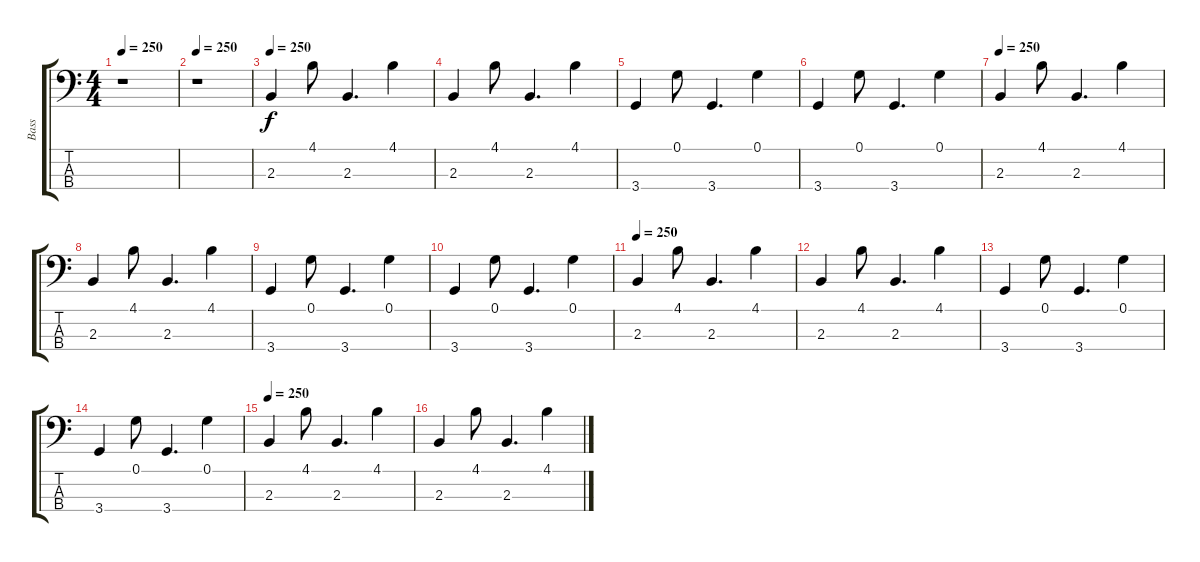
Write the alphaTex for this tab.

\track ("Bass" "Bass") {instrument electricbassfinger}
\staff {score tabs}
\tuning (G2 D2 A1 E1) {hide}
\ts (4 4)
\tempo 250
\clef f4
\ks c
r.1{dy f} |
\tempo 250
r.1 |
\tempo 250
2.3.4 4.1.8 2.3.4{d} 4.1.4 |
2.3.4 4.1.8 2.3.4{d} 4.1.4 |
3.4.4 0.1.8 3.4.4{d} 0.1.4 |
3.4.4 0.1.8 3.4.4{d} 0.1.4 |
\tempo 250
2.3.4 4.1.8 2.3.4{d} 4.1.4 |
2.3.4 4.1.8 2.3.4{d} 4.1.4 |
3.4.4 0.1.8 3.4.4{d} 0.1.4 |
3.4.4 0.1.8 3.4.4{d} 0.1.4 |
\tempo 250
2.3.4 4.1.8 2.3.4{d} 4.1.4 |
2.3.4 4.1.8 2.3.4{d} 4.1.4 |
3.4.4 0.1.8 3.4.4{d} 0.1.4 |
3.4.4 0.1.8 3.4.4{d} 0.1.4 |
\tempo 250
2.3.4 4.1.8 2.3.4{d} 4.1.4 |
2.3.4 4.1.8 2.3.4{d} 4.1.4
